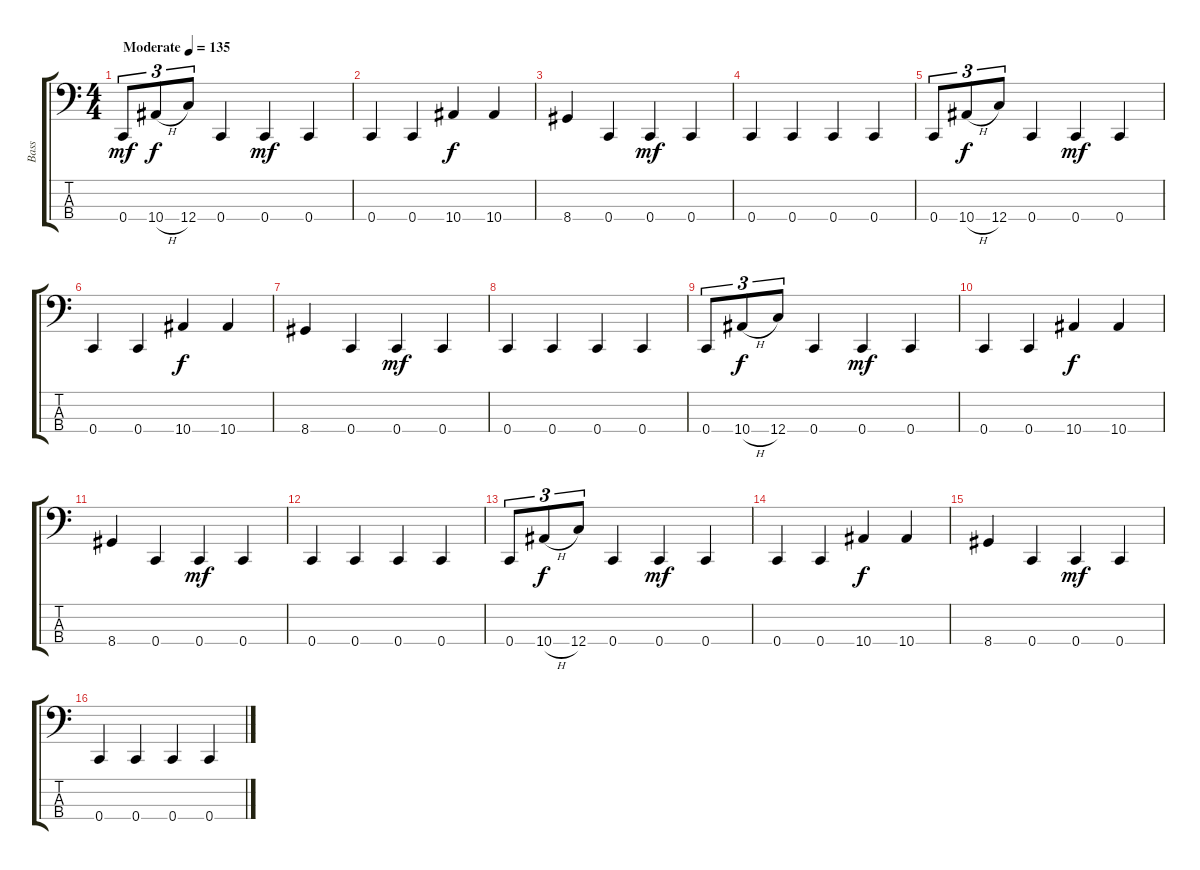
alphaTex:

\track ("Bass" "Bass") {instrument electricbassfinger}
\staff {score tabs}
\tuning (Eb2 Bb1 F1 C1) {hide}
\ts (4 4)
\tempo (135 "Moderate")
\clef f4
\ks c
0.4.8{tu (3 2) dy mf instrument electricbassfinger} 10.4{h}.8{tu (3 2) dy f} 12.4.8{tu (3 2)} 0.4.4 0.4.4{dy mf} 0.4.4 |
0.4.4 0.4.4 10.4.4{dy f} 10.4.4 |
8.4.4 0.4.4 0.4.4{dy mf} 0.4.4 |
0.4.4 0.4.4 0.4.4 0.4.4 |
0.4.8{tu (3 2)} 10.4{h}.8{tu (3 2) dy f} 12.4.8{tu (3 2)} 0.4.4 0.4.4{dy mf} 0.4.4 |
0.4.4 0.4.4 10.4.4{dy f} 10.4.4 |
8.4.4 0.4.4 0.4.4{dy mf} 0.4.4 |
0.4.4 0.4.4 0.4.4 0.4.4 |
0.4.8{tu (3 2)} 10.4{h}.8{tu (3 2) dy f} 12.4.8{tu (3 2)} 0.4.4 0.4.4{dy mf} 0.4.4 |
0.4.4 0.4.4 10.4.4{dy f} 10.4.4 |
8.4.4 0.4.4 0.4.4{dy mf} 0.4.4 |
0.4.4 0.4.4 0.4.4 0.4.4 |
0.4.8{tu (3 2)} 10.4{h}.8{tu (3 2) dy f} 12.4.8{tu (3 2)} 0.4.4 0.4.4{dy mf} 0.4.4 |
0.4.4 0.4.4 10.4.4{dy f} 10.4.4 |
8.4.4 0.4.4 0.4.4{dy mf} 0.4.4 |
0.4.4 0.4.4 0.4.4 0.4.4
